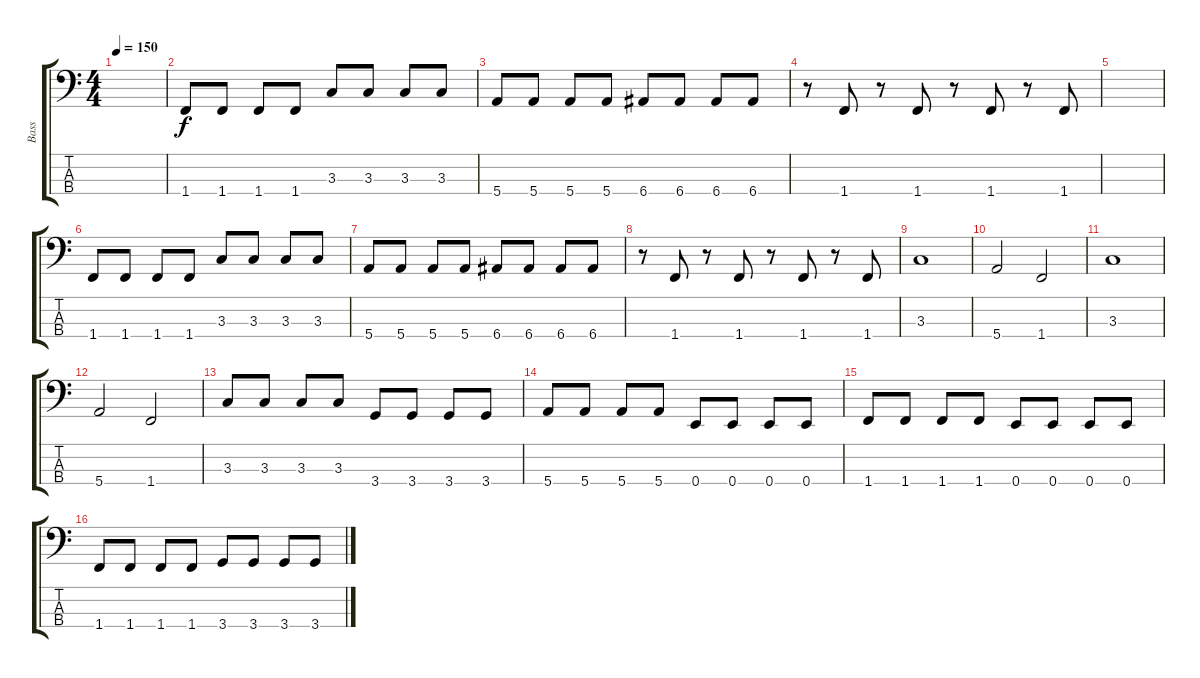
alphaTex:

\track ("Bass" "Bass") {instrument electricbassfinger}
\staff {score tabs}
\tuning (G2 D2 A1 E1) {hide}
\ts (4 4)
\tempo 150
\clef f4
\ks c
|
1.4.8 1.4.8 1.4.8 1.4.8 3.3.8 3.3.8 3.3.8 3.3.8 |
5.4.8 5.4.8 5.4.8 5.4.8 6.4.8 6.4.8 6.4.8 6.4.8 |
r.8 1.4.8 r.8 1.4.8 r.8 1.4.8 r.8 1.4.8 |
|
1.4.8 1.4.8 1.4.8 1.4.8 3.3.8 3.3.8 3.3.8 3.3.8 |
5.4.8 5.4.8 5.4.8 5.4.8 6.4.8 6.4.8 6.4.8 6.4.8 |
r.8 1.4.8 r.8 1.4.8 r.8 1.4.8 r.8 1.4.8 |
3.3.1 |
5.4.2 1.4.2 |
3.3.1 |
5.4.2 1.4.2 |
3.3.8 3.3.8 3.3.8 3.3.8 3.4.8 3.4.8 3.4.8 3.4.8 |
5.4.8 5.4.8 5.4.8 5.4.8 0.4.8 0.4.8 0.4.8 0.4.8 |
1.4.8 1.4.8 1.4.8 1.4.8 0.4.8 0.4.8 0.4.8 0.4.8 |
1.4.8 1.4.8 1.4.8 1.4.8 3.4.8 3.4.8 3.4.8 3.4.8
